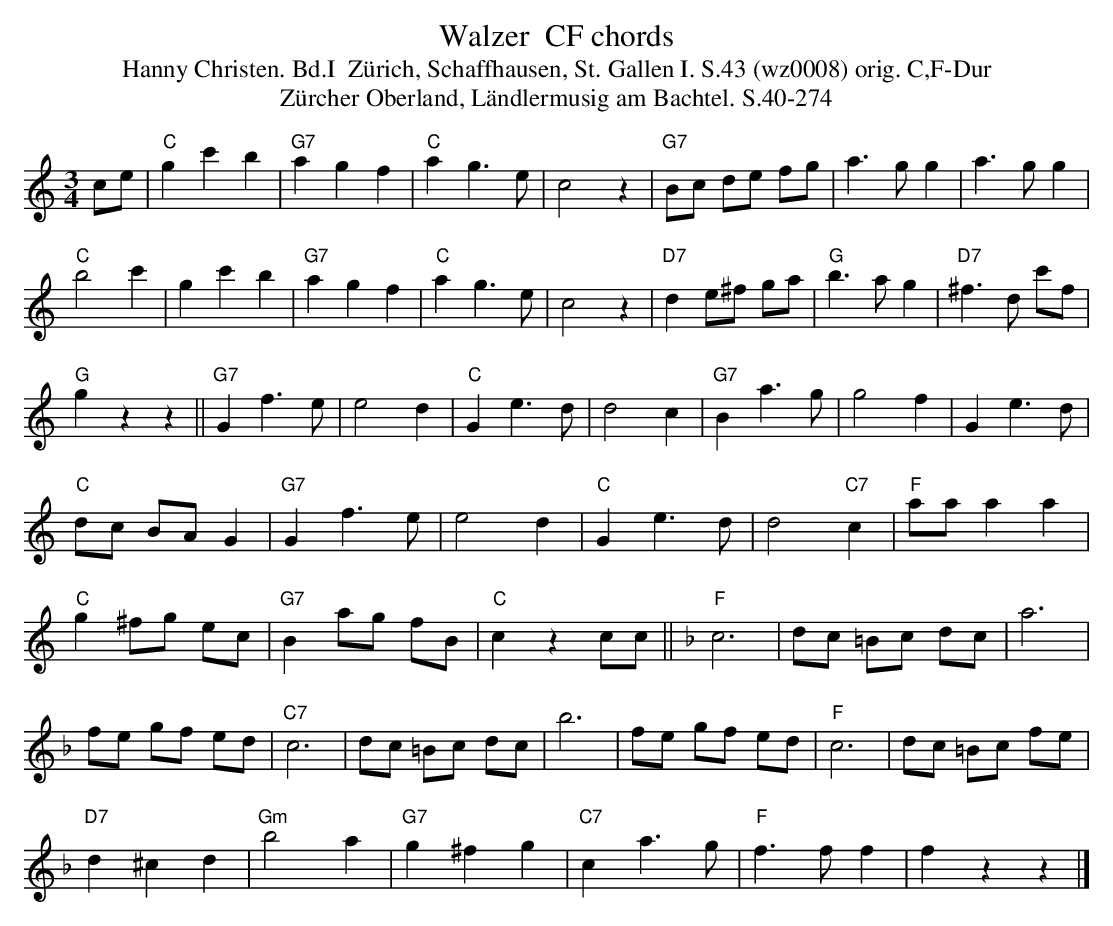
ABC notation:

X:1
T: Walzer  CF chords
T:Hanny Christen. Bd.I  Z\"urich, Schaffhausen, St. Gallen I. S.43 (wz0008) orig. C,F-Dur
T: Z\"urcher Oberland, L\"andlermusig am Bachtel. S.40-274
M:3/4
L:1/4
K:C %%MIDI gchordon
c/e/ | "C"gc'b | "G7"agf | "C"ag>e | c2z | "G7"B/c/ d/e/ f/g/ | a>gg | a>gg |
"C"b2c' | gc'b | "G7"agf | "C"ag>e | c2z | "D7"de/^f/ g/a/ | "G"b>ag | "D7"^f>d c'/f/ |
"G"gzz || "G7"Gf>e | e2d | "C"Ge>d | d2c | "G7"Ba>g | g2f | Ge>d |
"C"d/c/ B/A/ G | "G7"Gf>e | e2d | "C"Ge>d | d2"C7"c | "F"a/a/aa |
"C"g ^f/g/ e/c/ | "G7"B a/g/ f/B/ | "C"czc/c/ || [K:F] "F"c3 | d/c/ =B/c/ d/c/ | a3 |
f/e/ g/f/ e/d/ | "C7"c3 | d/c/ =B/c/ d/c/ | b3 | f/e/ g/f/ e/d/ | "F"c3 | d/c/ =B/c/ f/e/ |
"D7"d^cd | "Gm"b2a | "G7"g^fg | "C7"ca>g | "F"f>ff | fzz |]
